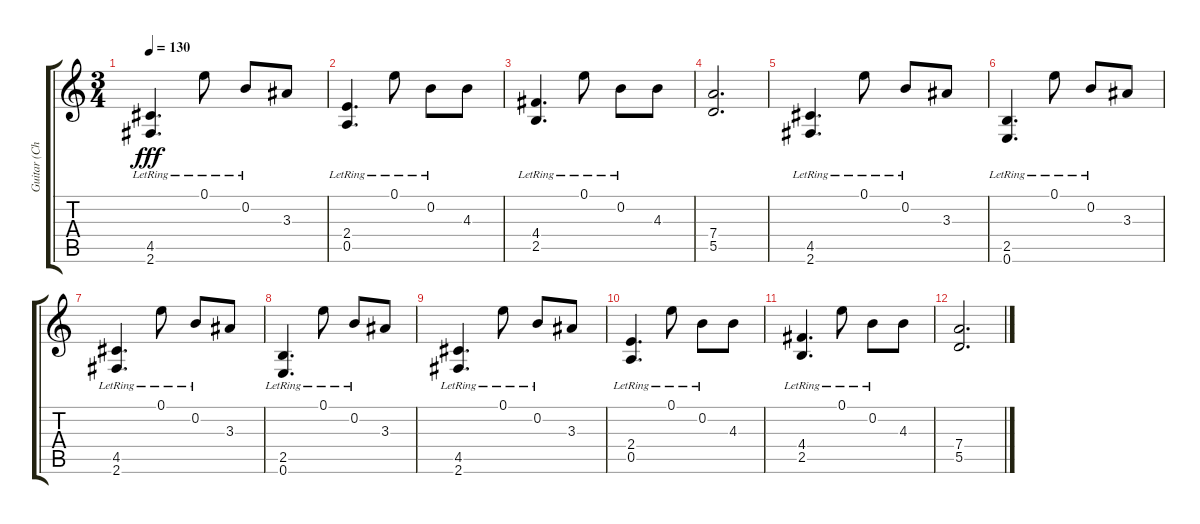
\track ("Guitar (Chris)" "Guitar (Ch") {instrument distortionguitar}
\staff {score tabs}
\tuning (E4 B3 G3 D3 A2 E2) {hide}
\ts (3 4)
\tempo 130
\clef g2
\ks c
(4.5{lr} 2.6{lr}).4{d dy fff} 0.1{lr}.8 0.2{lr}.8 3.3.8 |
(2.4{lr} 0.5{lr}).4{d} 0.1{lr}.8 0.2{lr}.8 4.3.8 |
(4.4{lr} 2.5{lr}).4{d} 0.1{lr}.8 0.2{lr}.8 4.3.8 |
(7.4 5.5).2{d} |
(4.5{lr} 2.6{lr}).4{d} 0.1{lr}.8 0.2{lr}.8 3.3.8 |
(2.5{lr} 0.6{lr}).4{d} 0.1{lr}.8 0.2{lr}.8 3.3.8 |
(4.5{lr} 2.6{lr}).4{d} 0.1{lr}.8 0.2{lr}.8 3.3.8 |
(2.5{lr} 0.6{lr}).4{d} 0.1{lr}.8 0.2{lr}.8 3.3.8 |
(4.5{lr} 2.6{lr}).4{d} 0.1{lr}.8 0.2{lr}.8 3.3.8 |
(2.4{lr} 0.5{lr}).4{d} 0.1{lr}.8 0.2{lr}.8 4.3.8 |
(4.4{lr} 2.5{lr}).4{d} 0.1{lr}.8 0.2{lr}.8 4.3.8 |
(7.4 5.5).2{d}
